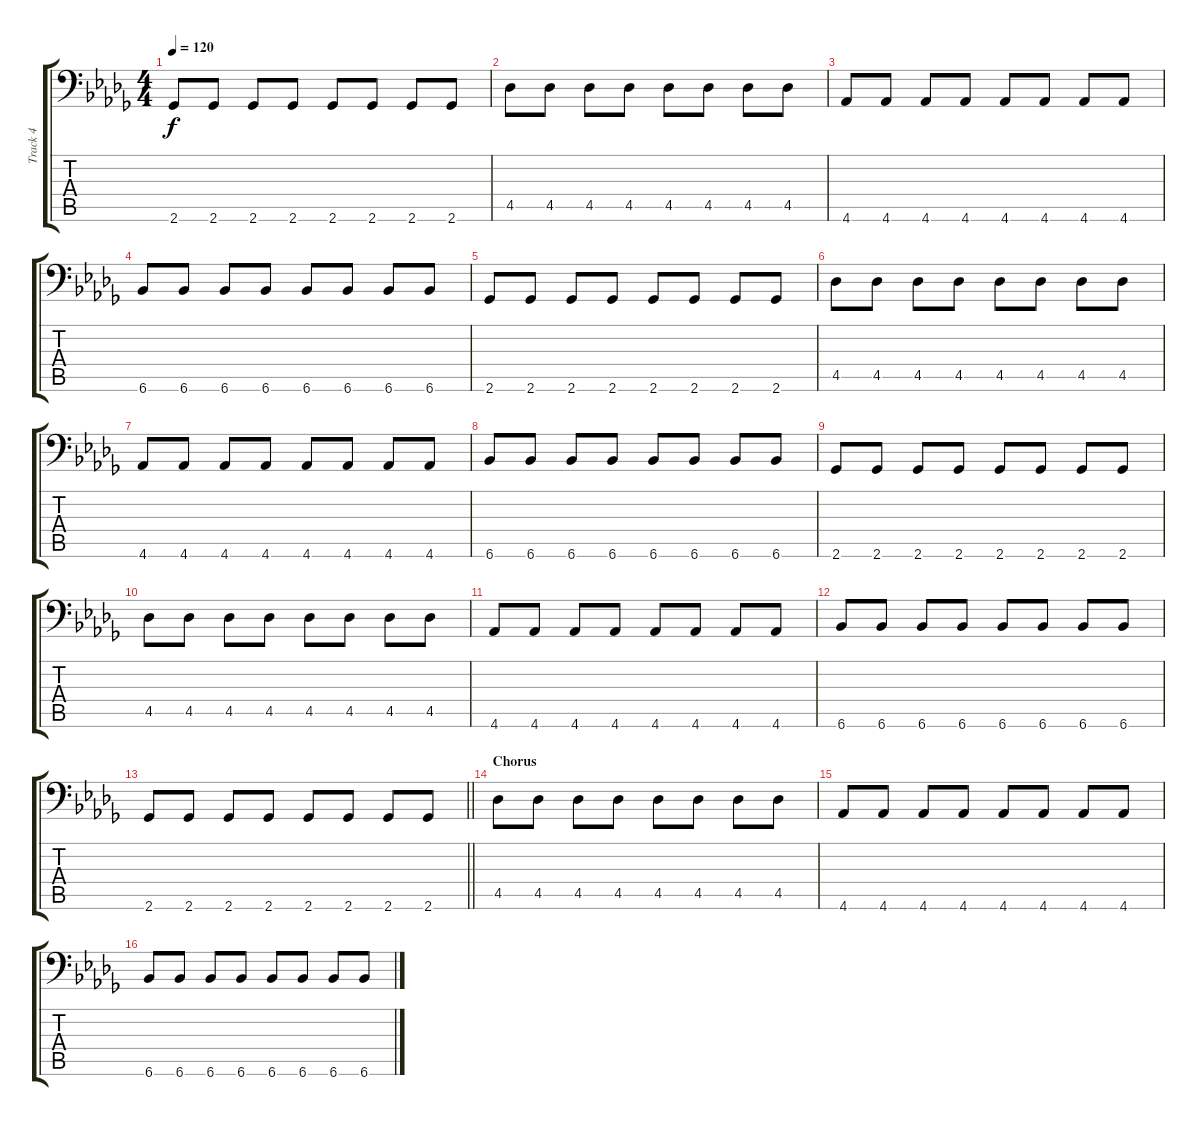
\track ("Track 4" "Track 4") {instrument electricbasspick}
\staff {score tabs}
\tuning (E3 B2 G2 D2 A1 E1) {hide}
\ts (4 4)
\tempo 120
\clef f4
\ks bbminor
2.6.8{dy f} 2.6.8 2.6.8 2.6.8 2.6.8 2.6.8 2.6.8 2.6.8 |
4.5.8 4.5.8 4.5.8 4.5.8 4.5.8 4.5.8 4.5.8 4.5.8 |
4.6.8 4.6.8 4.6.8 4.6.8 4.6.8 4.6.8 4.6.8 4.6.8 |
6.6.8 6.6.8 6.6.8 6.6.8 6.6.8 6.6.8 6.6.8 6.6.8 |
2.6.8 2.6.8 2.6.8 2.6.8 2.6.8 2.6.8 2.6.8 2.6.8 |
4.5.8 4.5.8 4.5.8 4.5.8 4.5.8 4.5.8 4.5.8 4.5.8 |
4.6.8 4.6.8 4.6.8 4.6.8 4.6.8 4.6.8 4.6.8 4.6.8 |
6.6.8 6.6.8 6.6.8 6.6.8 6.6.8 6.6.8 6.6.8 6.6.8 |
2.6.8 2.6.8 2.6.8 2.6.8 2.6.8 2.6.8 2.6.8 2.6.8 |
4.5.8 4.5.8 4.5.8 4.5.8 4.5.8 4.5.8 4.5.8 4.5.8 |
4.6.8 4.6.8 4.6.8 4.6.8 4.6.8 4.6.8 4.6.8 4.6.8 |
6.6.8 6.6.8 6.6.8 6.6.8 6.6.8 6.6.8 6.6.8 6.6.8 |
\barLineRight lightlight
2.6.8 2.6.8 2.6.8 2.6.8 2.6.8 2.6.8 2.6.8 2.6.8 |
\section ("" "Chorus")
4.5.8 4.5.8 4.5.8 4.5.8 4.5.8 4.5.8 4.5.8 4.5.8 |
4.6.8 4.6.8 4.6.8 4.6.8 4.6.8 4.6.8 4.6.8 4.6.8 |
6.6.8 6.6.8 6.6.8 6.6.8 6.6.8 6.6.8 6.6.8 6.6.8
